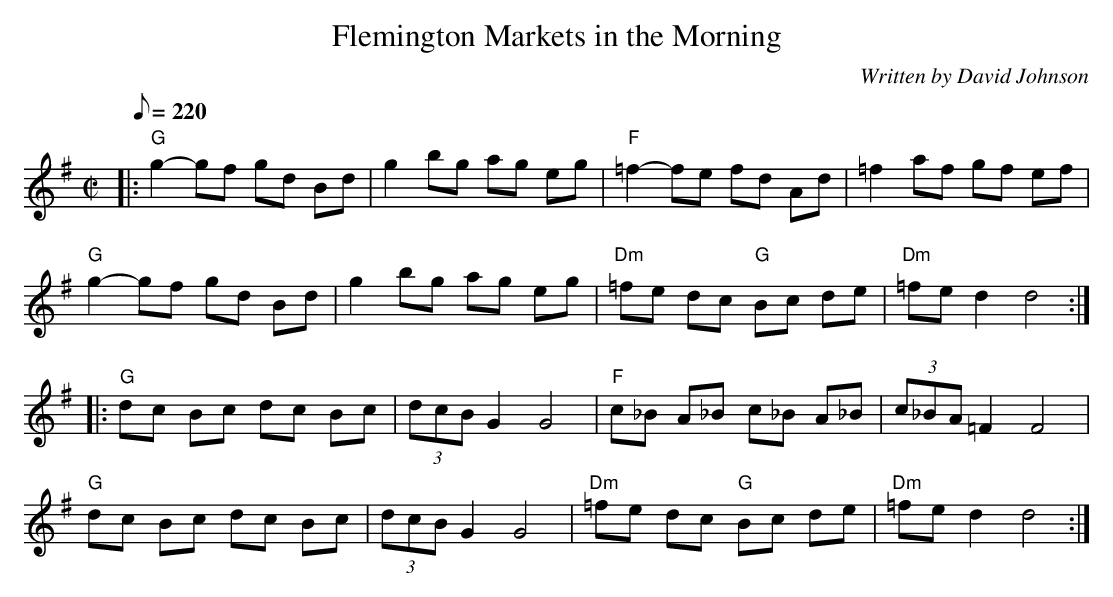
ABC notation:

X:1
T:Flemington Markets in the Morning
M:C|
L:1/8
Q:220
C:Written by David Johnson
K:G
|:"G"g2-gf gd Bd|g2 bg ag eg|"F"=f2-fe fd Ad|=f2 af gf ef|
"G"g2-gf gd Bd|g2 bg ag eg|"Dm"=fe dc "G"Bc de|"Dm"=fed2 d4:|
|:"G"dc Bc dc Bc|(3dcB G2 G4|"F"c_B A_B c_B A_B|(3c_BA =F2 F4|
"G"dc Bc dc Bc|(3dcB G2 G4|"Dm"=fe dc "G"Bc de|"Dm"=fed2 d4:|
